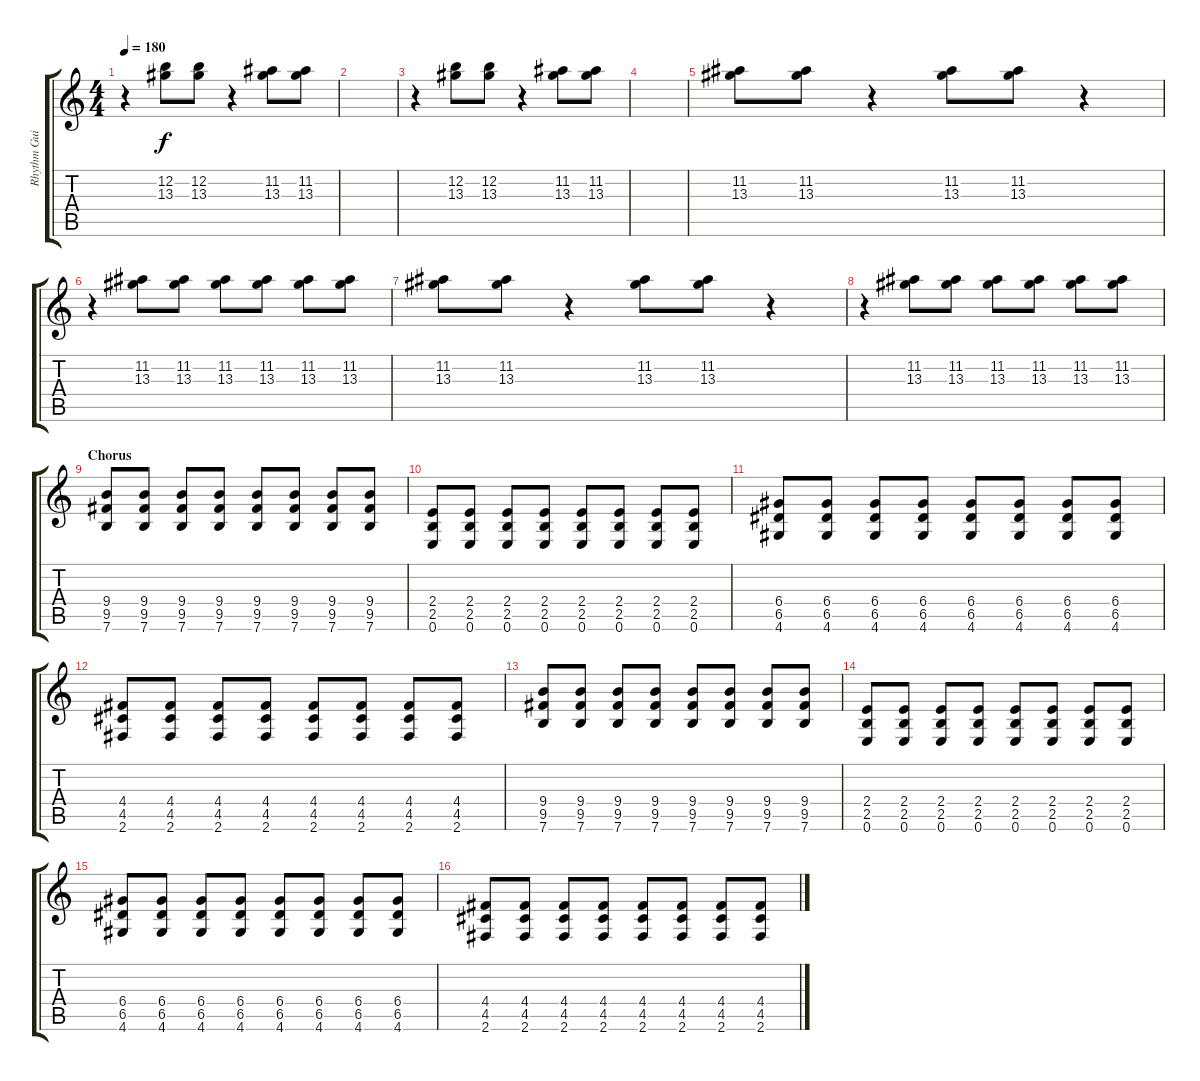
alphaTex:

\track ("Rhythm Guitar" "Rhythm Gui") {instrument distortionguitar}
\staff {score tabs}
\tuning (E4 B3 G3 D3 A2 E2) {hide}
\ts (4 4)
\tempo 180
\clef g2
\ks c
r.4{dy f} (12.2 13.3).8 (12.2 13.3).8 r.4 (11.2 13.3).8 (11.2 13.3).8 |
|
r.4 (12.2 13.3).8 (12.2 13.3).8 r.4 (11.2 13.3).8 (11.2 13.3).8 |
|
(11.2 13.3).8 (11.2 13.3).8 r.4 (11.2 13.3).8 (11.2 13.3).8 r.4 |
r.4 (11.2 13.3).8 (11.2 13.3).8 (11.2 13.3).8 (11.2 13.3).8 (11.2 13.3).8 (11.2 13.3).8 |
(11.2 13.3).8 (11.2 13.3).8 r.4 (11.2 13.3).8 (11.2 13.3).8 r.4 |
r.4 (11.2 13.3).8 (11.2 13.3).8 (11.2 13.3).8 (11.2 13.3).8 (11.2 13.3).8 (11.2 13.3).8 |
\section ("" "Chorus")
(9.4 9.5 7.6).8 (9.4 9.5 7.6).8 (9.4 9.5 7.6).8 (9.4 9.5 7.6).8 (9.4 9.5 7.6).8 (9.4 9.5 7.6).8 (9.4 9.5 7.6).8 (9.4 9.5 7.6).8 |
(2.4 2.5 0.6).8 (2.4 2.5 0.6).8 (2.4 2.5 0.6).8 (2.4 2.5 0.6).8 (2.4 2.5 0.6).8 (2.4 2.5 0.6).8 (2.4 2.5 0.6).8 (2.4 2.5 0.6).8 |
(6.4 6.5 4.6).8 (6.4 6.5 4.6).8 (6.4 6.5 4.6).8 (6.4 6.5 4.6).8 (6.4 6.5 4.6).8 (6.4 6.5 4.6).8 (6.4 6.5 4.6).8 (6.4 6.5 4.6).8 |
(4.4 4.5 2.6).8 (4.4 4.5 2.6).8 (4.4 4.5 2.6).8 (4.4 4.5 2.6).8 (4.4 4.5 2.6).8 (4.4 4.5 2.6).8 (4.4 4.5 2.6).8 (4.4 4.5 2.6).8 |
(9.4 9.5 7.6).8 (9.4 9.5 7.6).8 (9.4 9.5 7.6).8 (9.4 9.5 7.6).8 (9.4 9.5 7.6).8 (9.4 9.5 7.6).8 (9.4 9.5 7.6).8 (9.4 9.5 7.6).8 |
(2.4 2.5 0.6).8 (2.4 2.5 0.6).8 (2.4 2.5 0.6).8 (2.4 2.5 0.6).8 (2.4 2.5 0.6).8 (2.4 2.5 0.6).8 (2.4 2.5 0.6).8 (2.4 2.5 0.6).8 |
(6.4 6.5 4.6).8 (6.4 6.5 4.6).8 (6.4 6.5 4.6).8 (6.4 6.5 4.6).8 (6.4 6.5 4.6).8 (6.4 6.5 4.6).8 (6.4 6.5 4.6).8 (6.4 6.5 4.6).8 |
(4.4 4.5 2.6).8 (4.4 4.5 2.6).8 (4.4 4.5 2.6).8 (4.4 4.5 2.6).8 (4.4 4.5 2.6).8 (4.4 4.5 2.6).8 (4.4 4.5 2.6).8 (4.4 4.5 2.6).8
